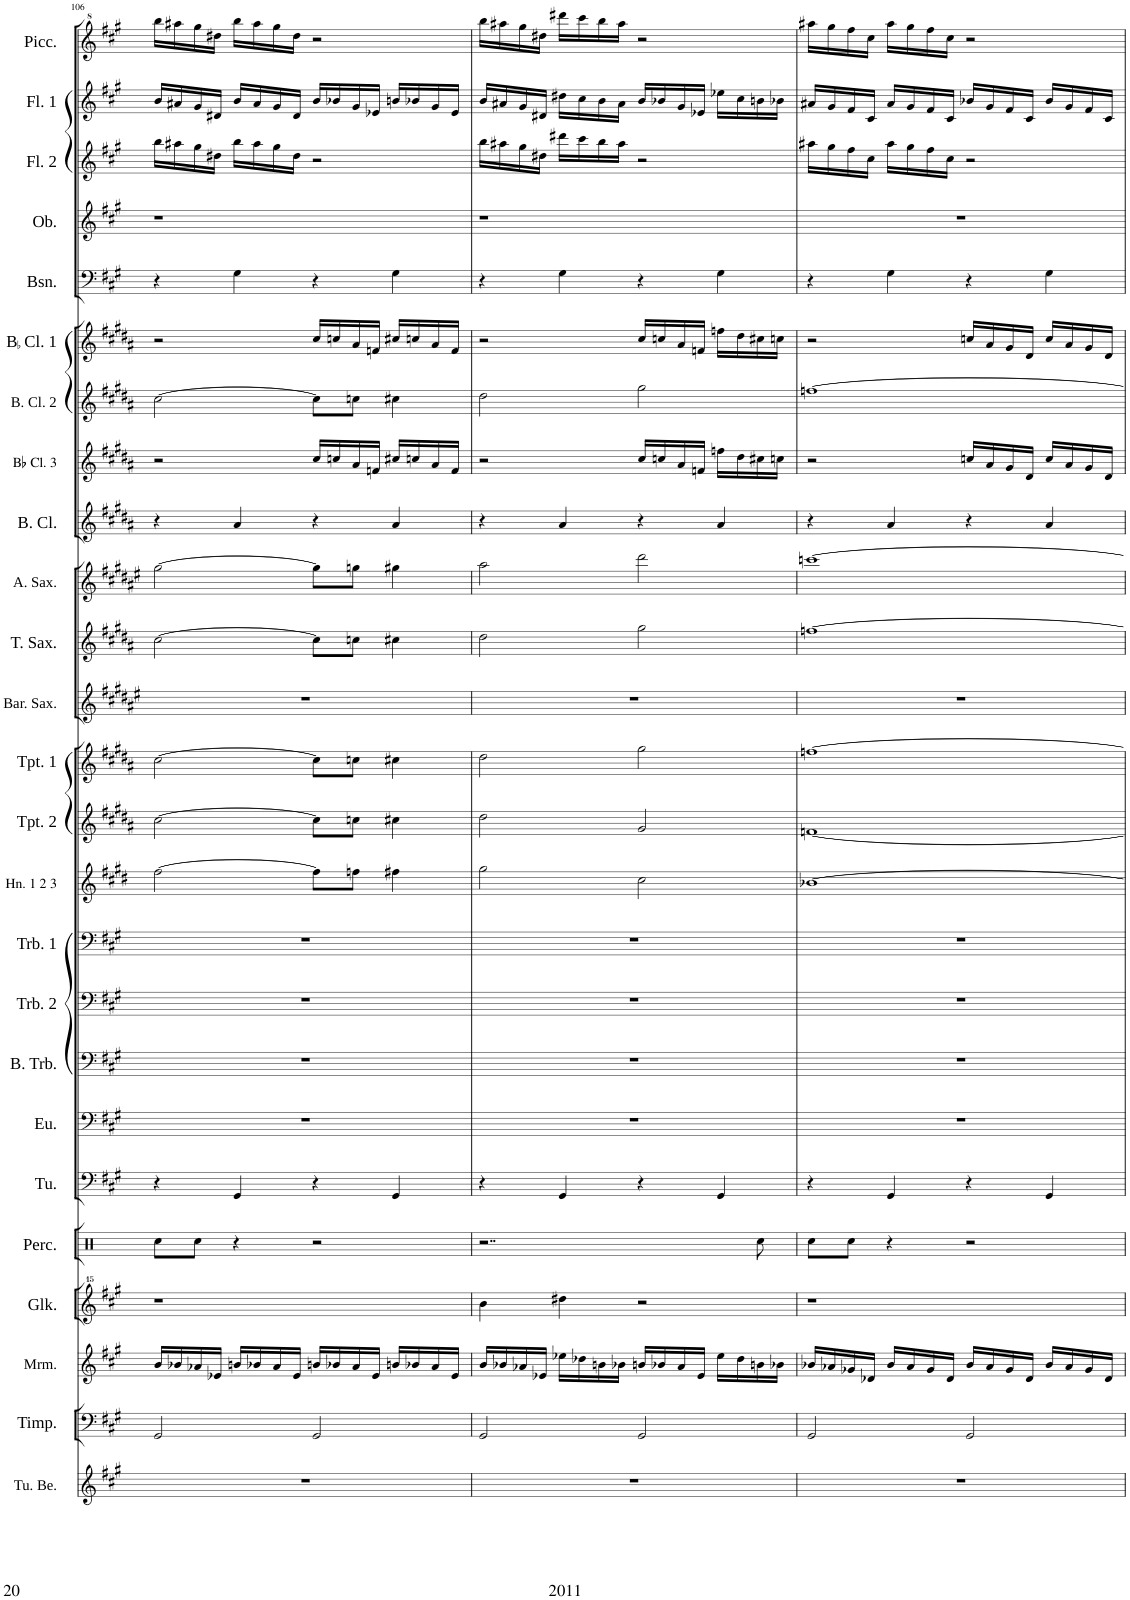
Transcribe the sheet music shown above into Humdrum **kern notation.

**kern	**kern	**kern	**kern	**kern	**kern	**kern	**kern	**kern	**kern	**kern	**kern	**kern	**kern	**kern	**kern	**kern	**kern	**kern	**kern	**kern	**kern	**kern	**kern	**kern
*part25	*part24	*part23	*part22	*part21	*part20	*part19	*part18	*part17	*part16	*part15	*part14	*part13	*part12	*part11	*part10	*part9	*part8	*part7	*part6	*part5	*part4	*part3	*part2	*part1
*staff25	*staff24	*staff23	*staff22	*staff21	*staff20	*staff19	*staff18	*staff17	*staff16	*staff15	*staff14	*staff13	*staff12	*staff11	*staff10	*staff9	*staff8	*staff7	*staff6	*staff5	*staff4	*staff3	*staff2	*staff1
*I"Tubular Bells	*I"Timpani	*I"Marimba	*I"Glockenspiel	*I"Percussion	*I"Tuba	*I"Euphonium	*I"Bass Trombone	*I"Trombone 2	*I"Trombone 1	*I"Horn 1 2 3	*I"BaccidentalFlat Trumpet 2	*I"BaccidentalFlat Trumpet 1	*I"Baritone Saxophone	*I"Tenor Saxophone	*I"Alto Saxophone	*I"Bass Clarinet	*I"Bb Clarinet 3	*I"BaccidentalFlat Clarinet 2	*I"BaccidentalFlat Clarinet 1	*I"Bassoon	*I"Oboe	*I"Flute 2	*I"Flute 1	*I"Piccolo
*I'Tu. Be.	*I'Timp.	*I'Mrm.	*I'Glk.	*I'Perc.	*I'Tu.	*I'Eu.	*I'B. Trb.	*I'Trb. 2	*I'Trb. 1	*I'Hn. 1 2 3	*I'Tpt. 2	*I'Tpt. 1	*I'Bar. Sax.	*I'T. Sax.	*I'A. Sax.	*I'B. Cl.	*I'Bb Cl. 3	*I'B. Cl. 2	*I'BaccidentalFlat Cl. 1	*I'Bsn.	*I'Ob.	*I'Fl. 2	*I'Fl. 1	*I'Picc.
!!LO:PB:g=z
*clefG2	*clefF4	*clefG2	*clefG^^2	*clefX	*clefF4	*clefF4	*clefF4	*clefF4	*clefF4	*clefG2	*clefG2	*clefG2	*clefG2	*clefG2	*clefG2	*clefG2	*clefG2	*clefG2	*clefG2	*clefF4	*clefG2	*clefG2	*clefG2	*clefG^2
*	*	*	*	*	*	*	*	*	*	*Trd4c7	*Trd1c2	*Trd1c2	*Trd12c21	*Trd8c14	*Trd5c9	*Trd8c14	*Trd1c2	*Trd1c2	*Trd1c2	*	*	*	*	*Trd-7c-12
*k[f#c#g#]	*k[f#c#g#]	*k[f#c#g#]	*k[f#c#g#]	*k[]	*k[f#c#g#]	*k[f#c#g#]	*k[f#c#g#]	*k[f#c#g#]	*k[f#c#g#]	*k[f#c#g#d#]	*k[f#c#g#d#a#]	*k[f#c#g#d#a#]	*k[f#c#g#d#a#e#]	*k[f#c#g#d#a#]	*k[f#c#g#d#a#e#]	*k[f#c#g#d#a#]	*k[f#c#g#d#a#]	*k[f#c#g#d#a#]	*k[f#c#g#d#a#]	*k[f#c#g#]	*k[f#c#g#]	*k[f#c#g#]	*k[f#c#g#]	*k[f#c#g#]
*M4/4	*M4/4	*M4/4	*M4/4	*M4/4	*M4/4	*M4/4	*M4/4	*M4/4	*M4/4	*M4/4	*M4/4	*M4/4	*M4/4	*M4/4	*M4/4	*M4/4	*M4/4	*M4/4	*M4/4	*M4/4	*M4/4	*M4/4	*M4/4	*M4/4
=106	=106	=106	=106	=106	=106	=106	=106	=106	=106	=106	=106	=106	=106	=106	=106	=106	=106	=106	=106	=106	=106	=106	=106	=106
1r	2GG#/	16b/LL	1r	8Rcc\L	4r	1r	1r	1r	1r	[2ff#\	[2cc#\	[2cc#\	1r	[2cc#\	[2gg#\	4r	2r	[2cc#\	2r	4r	1r	16bb\LL	16b/LL	16bbb\LL
.	.	16b-X/	.	.	.	.	.	.	.	.	.	.	.	.	.	.	.	.	.	.	.	16aa#X\	16a#X/	16aaa#X\
.	.	16a-X/	.	8Rcc\J	.	.	.	.	.	.	.	.	.	.	.	.	.	.	.	.	.	16gg#\	16g#/	16ggg#\
.	.	16e-X/JJ	.	.	.	.	.	.	.	.	.	.	.	.	.	.	.	.	.	.	.	16dd#X\JJ	16d#X/JJ	16ddd#X\JJ
.	.	16bn/LL	.	4r	4GG#/	.	.	.	.	.	.	.	.	.	.	4a#/	.	.	.	4G#\	.	16bb\LL	16b/LL	16bbb\LL
.	.	16b-X/	.	.	.	.	.	.	.	.	.	.	.	.	.	.	.	.	.	.	.	16aa#\	16a#/	16aaa#\
.	.	16a-/	.	.	.	.	.	.	.	.	.	.	.	.	.	.	.	.	.	.	.	16gg#\	16g#/	16ggg#\
.	.	16e-/JJ	.	.	.	.	.	.	.	.	.	.	.	.	.	.	.	.	.	.	.	16dd#\JJ	16d#/JJ	16ddd#\JJ
.	2GG#/	16bn/LL	.	2r	4r	.	.	.	.	8ff#\L]	8cc#\L]	8cc#\L]	.	8cc#\L]	8gg#\L]	4r	16cc#/LL	8cc#\L]	16cc#/LL	4r	.	2r	16b/LL	2r
.	.	16b-X/	.	.	.	.	.	.	.	.	.	.	.	.	.	.	16ccn/	.	16ccn/	.	.	.	16b-X/	.
.	.	16a-/	.	.	.	.	.	.	.	8ffn\J	8ccn\J	8ccn\J	.	8ccn\J	8ggn\J	.	16a#/	8ccn\J	16a#/	.	.	.	16g#/	.
.	.	16e-/JJ	.	.	.	.	.	.	.	.	.	.	.	.	.	.	16fn/JJ	.	16fn/JJ	.	.	.	16e-X/JJ	.
.	.	16bn/LL	.	.	4GG#/	.	.	.	.	4ff#X\	4cc#X\	4cc#X\	.	4cc#X\	4gg#X\	4a#/	16cc#X/LL	4cc#X\	16cc#X/LL	4G#\	.	.	16bn/LL	.
.	.	16b-X/	.	.	.	.	.	.	.	.	.	.	.	.	.	.	16ccn/	.	16ccn/	.	.	.	16b-X/	.
.	.	16a-/	.	.	.	.	.	.	.	.	.	.	.	.	.	.	16a#/	.	16a#/	.	.	.	16g#/	.
.	.	16e-/JJ	.	.	.	.	.	.	.	.	.	.	.	.	.	.	16f/JJ	.	16f/JJ	.	.	.	16e-/JJ	.
=107	=107	=107	=107	=107	=107	=107	=107	=107	=107	=107	=107	=107	=107	=107	=107	=107	=107	=107	=107	=107	=107	=107	=107	=107
1r	2GG#/	16b/LL	4bbb\	2..r	4r	1r	1r	1r	1r	2gg#\	2dd#\	2dd#\	1r	2dd#\	2aa#\	4r	2r	2dd#\	2r	4r	1r	16bb\LL	16b/LL	16bbb\LL
.	.	16b-X/	.	.	.	.	.	.	.	.	.	.	.	.	.	.	.	.	.	.	.	16aa#X\	16a#X/	16aaa#X\
.	.	16a-X/	.	.	.	.	.	.	.	.	.	.	.	.	.	.	.	.	.	.	.	16gg#\	16g#/	16ggg#\
.	.	16e-X/JJ	.	.	.	.	.	.	.	.	.	.	.	.	.	.	.	.	.	.	.	16dd#X\JJ	16d#X/JJ	16ddd#X\JJ
.	.	16ee-X\LL	4dddd#X\	.	4GG#/	.	.	.	.	.	.	.	.	.	.	4a#/	.	.	.	4G#\	.	16ddd#X\LL	16dd#X\LL	16dddd#X\LL
.	.	16dd-X\	.	.	.	.	.	.	.	.	.	.	.	.	.	.	.	.	.	.	.	16ccc#\	16cc#\	16cccc#\
.	.	16bn\	.	.	.	.	.	.	.	.	.	.	.	.	.	.	.	.	.	.	.	16bb\	16b\	16bbb\
.	.	16b-X\JJ	.	.	.	.	.	.	.	.	.	.	.	.	.	.	.	.	.	.	.	16aa#\JJ	16a#\JJ	16aaa#\JJ
.	2GG#/	16bn/LL	2r	.	4r	.	.	.	.	2cc#\	2g#/	2gg#\	.	2gg#\	2ddd#\	4r	16cc#/LL	2gg#\	16cc#/LL	4r	.	2r	16b/LL	2r
.	.	16b-X/	.	.	.	.	.	.	.	.	.	.	.	.	.	.	16ccn/	.	16ccn/	.	.	.	16b-X/	.
.	.	16a-/	.	.	.	.	.	.	.	.	.	.	.	.	.	.	16a#/	.	16a#/	.	.	.	16g#/	.
.	.	16e-/JJ	.	.	.	.	.	.	.	.	.	.	.	.	.	.	16fn/JJ	.	16fn/JJ	.	.	.	16e-X/JJ	.
.	.	16ee-\LL	.	.	4GG#/	.	.	.	.	.	.	.	.	.	.	4a#/	16ffn\LL	.	16ffn\LL	4G#\	.	.	16ee-X\LL	.
.	.	16dd-\	.	.	.	.	.	.	.	.	.	.	.	.	.	.	16dd#\	.	16dd#\	.	.	.	16cc#\	.
.	.	16bn\	.	8Rcc\	.	.	.	.	.	.	.	.	.	.	.	.	16cc#X\	.	16cc#X\	.	.	.	16bn\	.
.	.	16b-X\JJ	.	.	.	.	.	.	.	.	.	.	.	.	.	.	16ccn\JJ	.	16ccn\JJ	.	.	.	16b-X\JJ	.
=108	=108	=108	=108	=108	=108	=108	=108	=108	=108	=108	=108	=108	=108	=108	=108	=108	=108	=108	=108	=108	=108	=108	=108	=108
1r	2GG#/	16b-X/LL	1r	8Rcc\L	4r	1r	1r	1r	1r	[1b-X	[1fn	[1ffn	1r	[1ffn	[1cccn	4r	2r	[1ffn	2r	4r	1r	16aa#X\LL	16a#X/LL	16aaa#X\LL
.	.	16a-X/	.	.	.	.	.	.	.	.	.	.	.	.	.	.	.	.	.	.	.	16gg#\	16g#/	16ggg#\
.	.	16g-X/	.	8Rcc\J	.	.	.	.	.	.	.	.	.	.	.	.	.	.	.	.	.	16ff#\	16f#/	16fff#\
.	.	16d-X/JJ	.	.	.	.	.	.	.	.	.	.	.	.	.	.	.	.	.	.	.	16cc#\JJ	16c#/JJ	16ccc#\JJ
.	.	16b-/LL	.	4r	4GG#/	.	.	.	.	.	.	.	.	.	.	4a#/	.	.	.	4G#\	.	16aa#\LL	16a#/LL	16aaa#\LL
.	.	16a-/	.	.	.	.	.	.	.	.	.	.	.	.	.	.	.	.	.	.	.	16gg#\	16g#/	16ggg#\
.	.	16g-/	.	.	.	.	.	.	.	.	.	.	.	.	.	.	.	.	.	.	.	16ff#\	16f#/	16fff#\
.	.	16d-/JJ	.	.	.	.	.	.	.	.	.	.	.	.	.	.	.	.	.	.	.	16cc#\JJ	16c#/JJ	16ccc#\JJ
.	2GG#/	16b-/LL	.	2r	4r	.	.	.	.	.	.	.	.	.	.	4r	16ccn/LL	.	16ccn/LL	4r	.	2r	16b-X/LL	2r
.	.	16a-/	.	.	.	.	.	.	.	.	.	.	.	.	.	.	16a#/	.	16a#/	.	.	.	16g#/	.
.	.	16g-/	.	.	.	.	.	.	.	.	.	.	.	.	.	.	16g#/	.	16g#/	.	.	.	16f#/	.
.	.	16d-/JJ	.	.	.	.	.	.	.	.	.	.	.	.	.	.	16d#/JJ	.	16d#/JJ	.	.	.	16c#/JJ	.
.	.	16b-/LL	.	.	4GG#/	.	.	.	.	.	.	.	.	.	.	4a#/	16cc/LL	.	16cc/LL	4G#\	.	.	16b-/LL	.
.	.	16a-/	.	.	.	.	.	.	.	.	.	.	.	.	.	.	16a#/	.	16a#/	.	.	.	16g#/	.
.	.	16g-/	.	.	.	.	.	.	.	.	.	.	.	.	.	.	16g#/	.	16g#/	.	.	.	16f#/	.
.	.	16d-/JJ	.	.	.	.	.	.	.	.	.	.	.	.	.	.	16d#/JJ	.	16d#/JJ	.	.	.	16c#/JJ	.
=	=	=	=	=	=	=	=	=	=	=	=	=	=	=	=	=	=	=	=	=	=	=	=	=
*-	*-	*-	*-	*-	*-	*-	*-	*-	*-	*-	*-	*-	*-	*-	*-	*-	*-	*-	*-	*-	*-	*-	*-	*-
